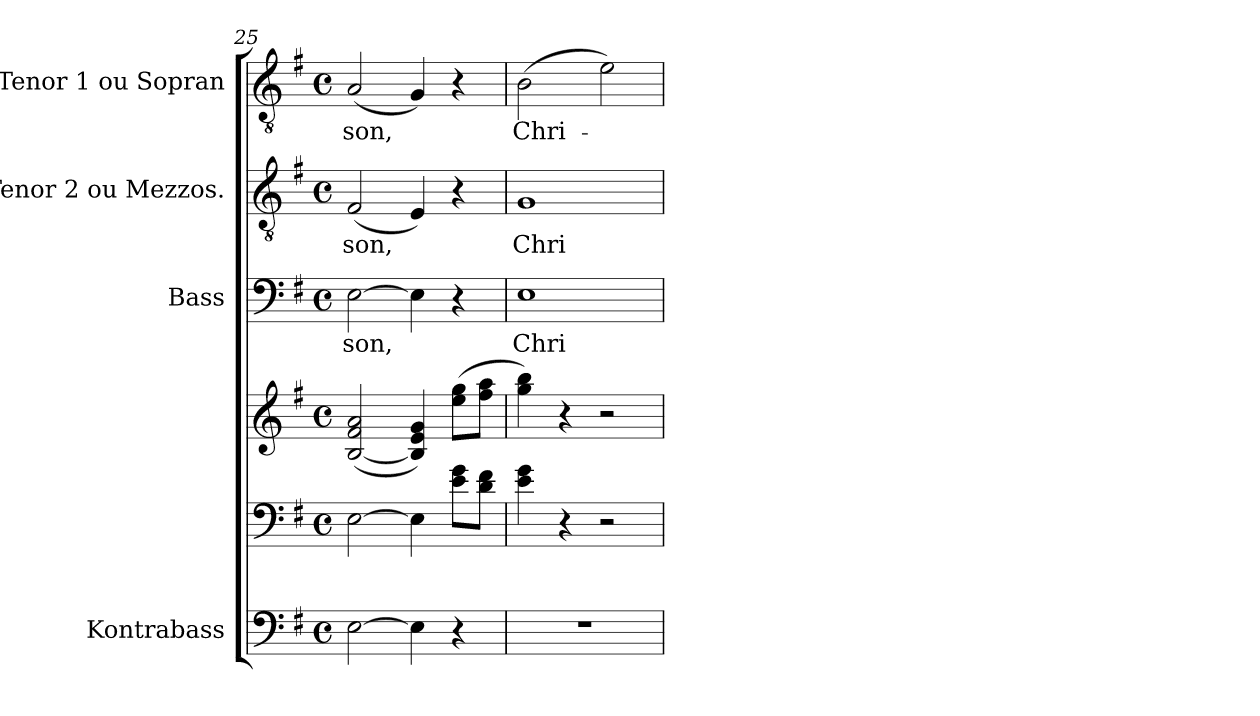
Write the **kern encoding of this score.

**kern	**kern	**kern	**kern	**text	**kern	**text	**kern	**text
*part5	*part4	*part4	*part3	*part3	*part2	*part2	*part1	*part1
*staff6	*staff5	*staff4	*staff3	*staff3	*staff2	*staff2	*staff1	*staff1
*I"Kontrabass	*	*	*I"Bass	*	*I"Tenor 2 ou Mezzos.	*	*I"Tenor 1 ou Sopran	*
*I'Kb.	*	*	*	*	*	*	*	*
*clefF4	*clefF4	*clefG2	*clefF4	*	*clefGv2	*	*clefGv2	*
*ITrd7c12	*	*	*	*	*	*	*	*
*k[f#]	*k[f#]	*k[f#]	*k[f#]	*	*k[f#]	*	*k[f#]	*
*G:	*G:	*G:	*G:	*	*G:	*	*G:	*
*M4/4	*M4/4	*M4/4	*M4/4	*	*M4/4	*	*M4/4	*
*met(c)	*met(c)	*met(c)	*met(c)	*	*met(c)	*	*met(c)	*
=25	=25	=25	=25	=25	=25	=25	=25	=25
!	!	!	!	!LO:LY:b	!	!LO:LY:b	!	!LO:LY:b
[2EE\	[2E\	([2B/ 2f#/ 2a/	[2E\	-son,	(<2F#/	-son,	(<2A/	-son,
4EE\]	4E\]	4B/] 4e/ 4g/)	4E\]	.	4E/)	.	4G/)	.
4r	8e\ 8g\L	(>8ee\ 8gg\L	4r	.	4r	.	4r	.
.	8d\ 8f#\J	8ff#\ 8aa\J	.	.	.	.	.	.
=26	=26	=26	=26	=26	=26	=26	=26	=26
!	!	!	!	!LO:LY:b	!	!LO:LY:b	!	!LO:LY:b
1r	4e\ 4g\	4gg\ 4bb\)	1E	Chri-	1G	Chri-	(>2B\	Chri-
.	4r	4r	.	.	.	.	.	.
.	2r	2r	.	.	.	.	2e\)	.
=	=	=	=	=	=	=	=	=
*-	*-	*-	*-	*-	*-	*-	*-	*-
